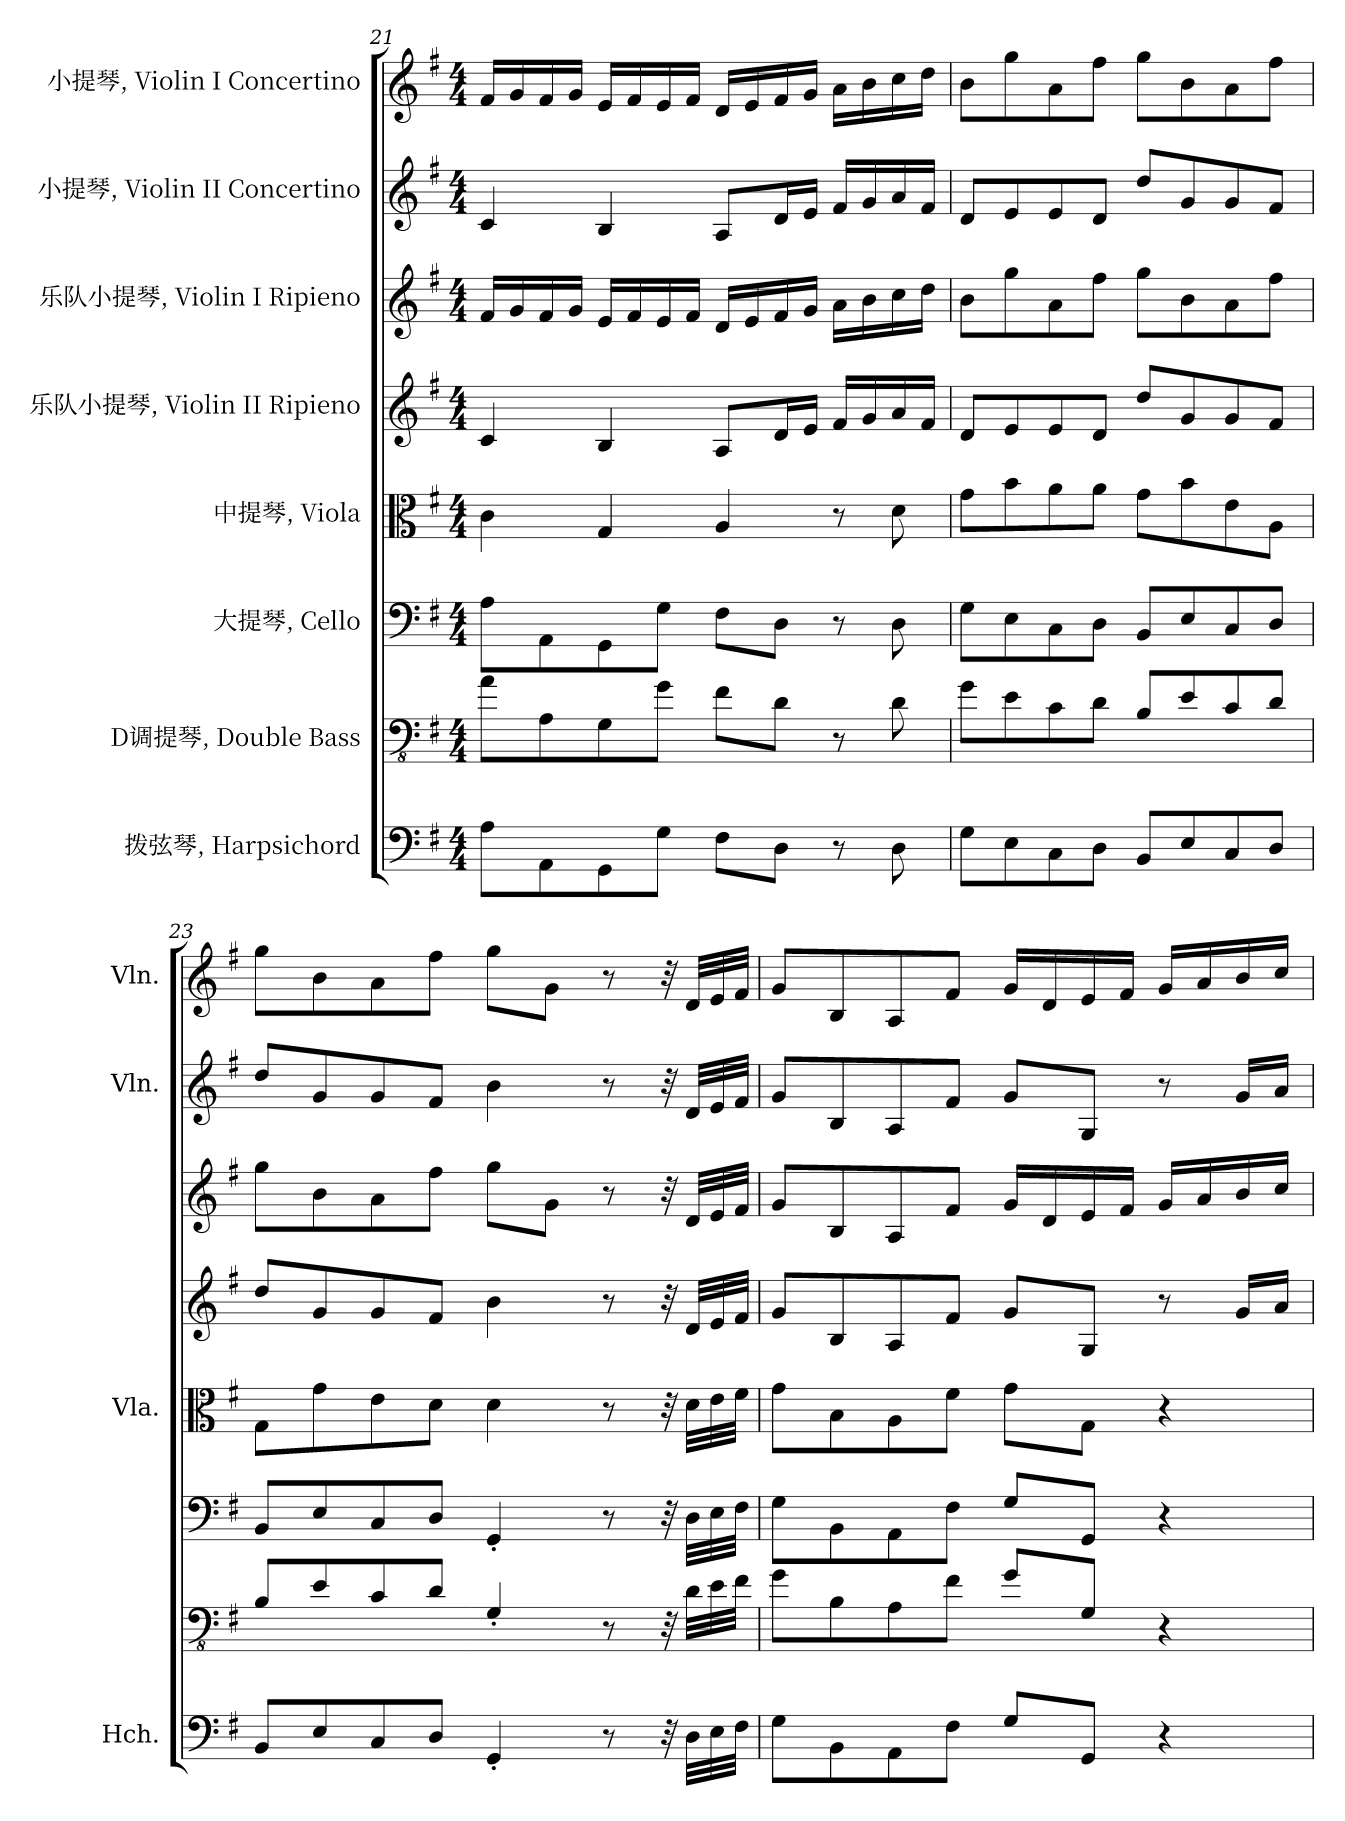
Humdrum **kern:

**kern	**kern	**kern	**kern	**kern	**kern	**kern	**kern
*part8	*part7	*part6	*part5	*part4	*part3	*part2	*part1
*staff8	*staff7	*staff6	*staff5	*staff4	*staff3	*staff2	*staff1
*I"拨弦琴, Harpsichord	*I"D调提琴, Double Bass	*I"大提琴, Cello	*I"中提琴, Viola	*I"乐队小提琴, Violin II Ripieno	*I"乐队小提琴, Violin  I Ripieno	*I"小提琴, Violin II Concertino	*I"小提琴, Violin  I Concertino
*I'Hch.	*	*	*I'Vla.	*	*	*I'Vln.	*I'Vln.
!!LO:PB:g=z
*clefF4	*clefFv4	*clefF4	*clefC3	*clefG2	*clefG2	*clefG2	*clefG2
*	*ITrd7c12	*	*	*	*	*	*
*k[f#]	*k[f#]	*k[f#]	*k[f#]	*k[f#]	*k[f#]	*k[f#]	*k[f#]
*M4/4	*M4/4	*M4/4	*M4/4	*M4/4	*M4/4	*M4/4	*M4/4
=21	=21	=21	=21	=21	=21	=21	=21
8A\L	8AA\L	8A\L	4c\	4c/	16f#/LL	4c/	16f#/LL
.	.	.	.	.	16g/	.	16g/
8AA\	8AAA\	8AA\	.	.	16f#/	.	16f#/
.	.	.	.	.	16g/JJ	.	16g/JJ
8GG\	8GGG\	8GG\	4G/	4B/	16e/LL	4B/	16e/LL
.	.	.	.	.	16f#/	.	16f#/
8G\J	8GG\J	8G\J	.	.	16e/	.	16e/
.	.	.	.	.	16f#/JJ	.	16f#/JJ
8F#\L	8FF#\L	8F#\L	4A/	8A/L	16d/LL	8A/L	16d/LL
.	.	.	.	.	16e/	.	16e/
8D\J	8DD\J	8D\J	.	16d/L	16f#/	16d/L	16f#/
.	.	.	.	16e/JJ	16g/JJ	16e/JJ	16g/JJ
8r	8r	8r	8r	16f#/LL	16a\LL	16f#/LL	16a\LL
.	.	.	.	16g/	16b\	16g/	16b\
8D\	8DD\	8D\	8d\	16a/	16cc\	16a/	16cc\
.	.	.	.	16f#/JJ	16dd\JJ	16f#/JJ	16dd\JJ
=22	=22	=22	=22	=22	=22	=22	=22
8G\L	8GG\L	8G\L	8g\L	8d/L	8b\L	8d/L	8b\L
8E\	8EE\	8E\	8b\	8e/	8gg\	8e/	8gg\
8C\	8CC\	8C\	8a\	8e/	8a\	8e/	8a\
8D\J	8DD\J	8D\J	8a\J	8d/J	8ff#\J	8d/J	8ff#\J
8BB/L	8BBB/L	8BB/L	8g\L	8dd/L	8gg\L	8dd/L	8gg\L
8E/	8EE/	8E/	8b\	8g/	8b\	8g/	8b\
8C/	8CC/	8C/	8e\	8g/	8a\	8g/	8a\
8D/J	8DD/J	8D/J	8A\J	8f#/J	8ff#\J	8f#/J	8ff#\J
=23	=23	=23	=23	=23	=23	=23	=23
8BB/L	8BBB/L	8BB/L	8G\L	8dd/L	8gg\L	8dd/L	8gg\L
8E/	8EE/	8E/	8g\	8g/	8b\	8g/	8b\
8C/	8CC/	8C/	8e\	8g/	8a\	8g/	8a\
8D/J	8DD/J	8D/J	8d\J	8f#/J	8ff#\J	8f#/J	8ff#\J
4GG'/	4GGG'/	4GG'/	4d\	4b\	8gg\L	4b\	8gg\L
.	.	.	.	.	8g\J	.	8g\J
8r	8r	8r	8r	8r	8r	8r	8r
32r	32r	32r	32r	32r	32r	32r	32r
32D\LLL	32DD\LLL	32D\LLL	32d\LLL	32d/LLL	32d/LLL	32d/LLL	32d/LLL
32E\	32EE\	32E\	32e\	32e/	32e/	32e/	32e/
32F#\JJJ	32FF#\JJJ	32F#\JJJ	32f#\JJJ	32f#/JJJ	32f#/JJJ	32f#/JJJ	32f#/JJJ
!!LO:PB:g=z
=24	=24	=24	=24	=24	=24	=24	=24
8G\L	8GG\L	8G\L	8g\L	8g/L	8g/L	8g/L	8g/L
8BB\	8BBB\	8BB\	8B\	8B/	8B/	8B/	8B/
8AA\	8AAA\	8AA\	8A\	8A/	8A/	8A/	8A/
8F#\J	8FF#\J	8F#\J	8f#\J	8f#/J	8f#/J	8f#/J	8f#/J
8G/L	8GG/L	8G/L	8g\L	8g/L	16g/LL	8g/L	16g/LL
.	.	.	.	.	16d/	.	16d/
8GG/J	8GGG/J	8GG/J	8G\J	8G/J	16e/	8G/J	16e/
.	.	.	.	.	16f#/JJ	.	16f#/JJ
4r	4r	4r	4r	8r	16g/LL	8r	16g/LL
.	.	.	.	.	16a/	.	16a/
.	.	.	.	16g/LL	16b/	16g/LL	16b/
.	.	.	.	16a/JJ	16cc/JJ	16a/JJ	16cc/JJ
=	=	=	=	=	=	=	=
*-	*-	*-	*-	*-	*-	*-	*-
